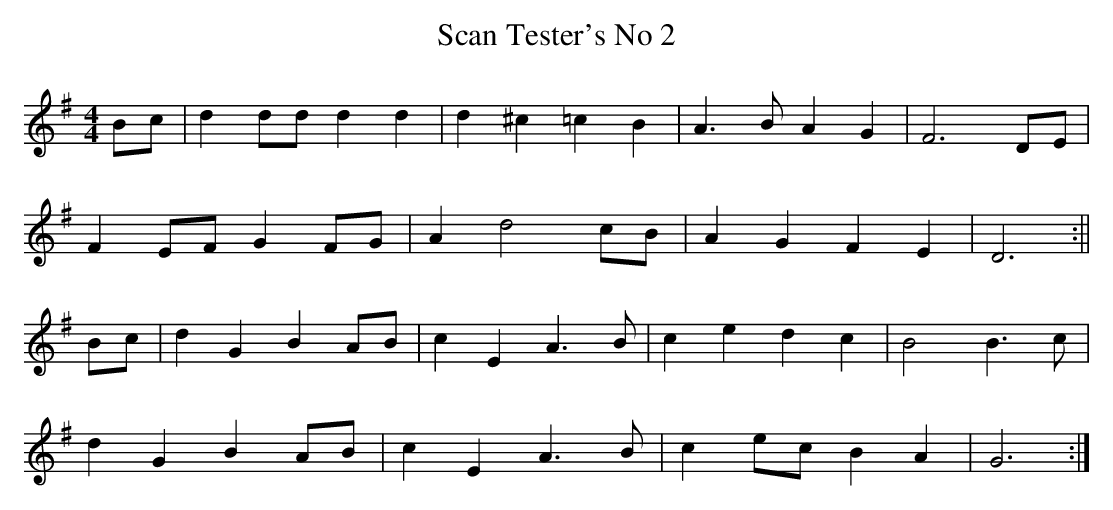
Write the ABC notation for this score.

X:1
T:Scan Tester's No 2
M:4/4
L:1/8
K:G
Bc|d2dd d2d2|d2^c2=c2B2|A3B A2G2|F6DE|
F2EF G2FG|A2d4cB|A2G2F2E2|D6:||
Bc|d2G2B2AB|c2E2A3B|c2e2d2c2|B4B3c|
d2G2B2AB|c2E2A3B|c2ec B2A2|G6:|
